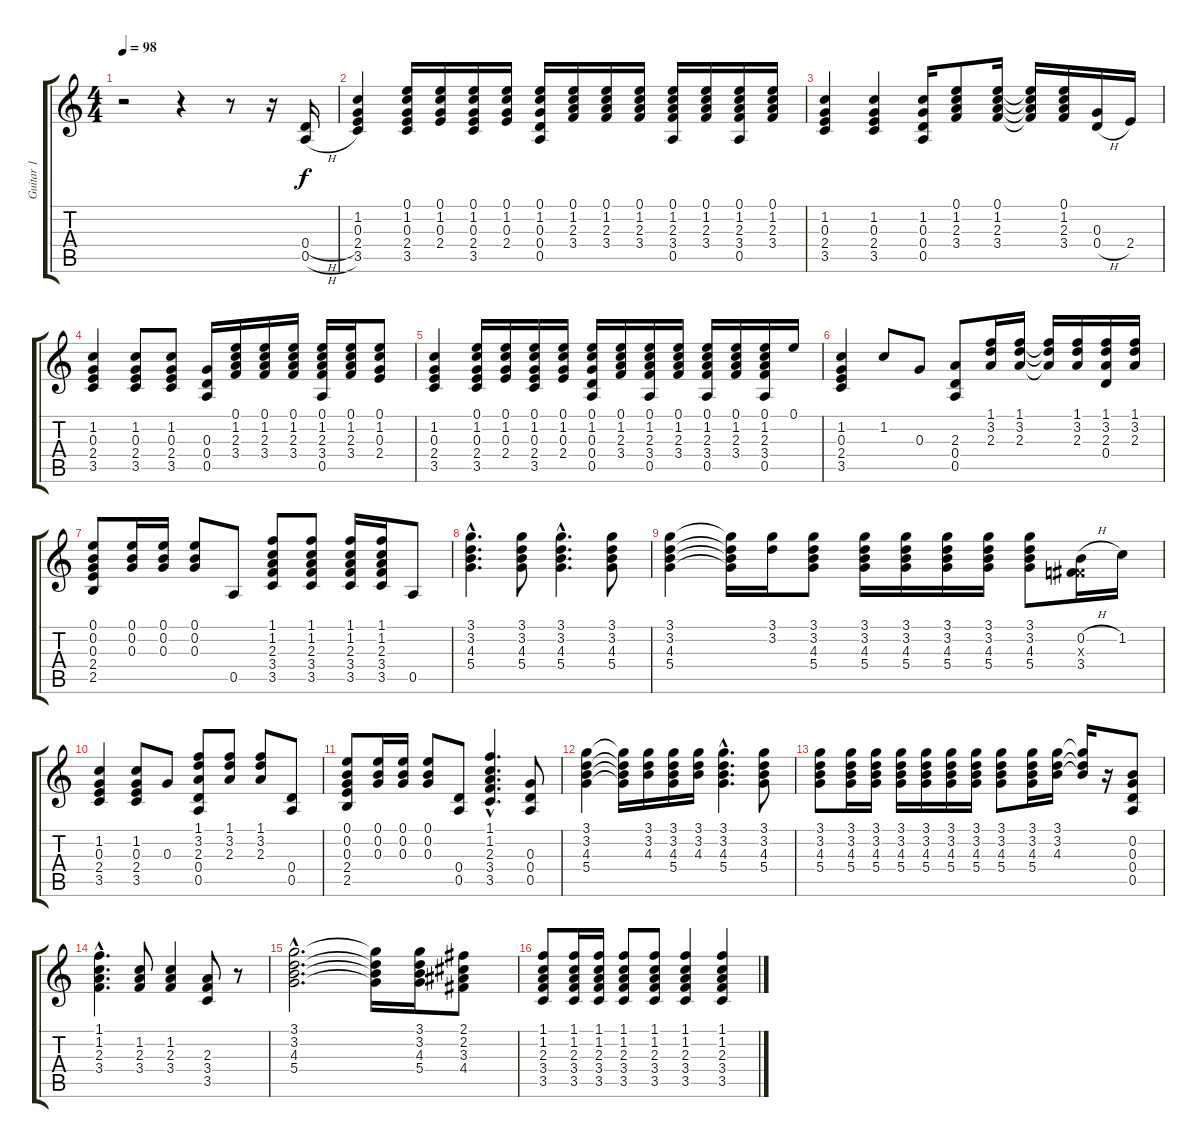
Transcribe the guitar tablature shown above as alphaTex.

\track ("Guitar 1" "Guitar 1") {instrument electricguitarclean}
\staff {score tabs}
\tuning (E4 B3 G3 D3 A2 E2) {hide}
\ts (4 4)
\tempo 98
\clef g2
\ks c
r.2{dy f instrument electricguitarclean} r.4 r.8 r.16 (0.4{h} 0.5{h}).16 |
(1.2 0.3 2.4 3.5).4 (0.1 1.2 0.3 2.4 3.5).16 (0.1 1.2 0.3 2.4).16 (0.1 1.2 0.3 2.4 3.5).16 (0.1 1.2 0.3 2.4).16 (0.1 1.2 0.3 0.4 0.5).16 (0.1 1.2 2.3 3.4).16 (0.1 1.2 2.3 3.4).16 (0.1 1.2 2.3 3.4).16 (0.1 1.2 2.3 3.4 0.5).16 (0.1 1.2 2.3 3.4).16 (0.1 1.2 2.3 3.4 0.5).16 (0.1 1.2 2.3 3.4).16 |
(1.2 0.3 2.4 3.5).4 (1.2 0.3 2.4 3.5).4 (1.2 0.3 0.4 0.5).16 (0.1 1.2 2.3 3.4).8 (0.1 1.2 2.3 3.4).16 (0.1{t} 1.2{t} 2.3{t} 3.4{t}).16 (0.1 1.2 2.3 3.4).16 (0.3 0.4{h}).16 2.4.16 |
(1.2 0.3 2.4 3.5).4 (1.2 0.3 2.4 3.5).8 (1.2 0.3 2.4 3.5).8 (0.3 0.4 0.5).16 (0.1 1.2 2.3 3.4).16 (0.1 1.2 2.3 3.4).16 (0.1 1.2 2.3 3.4).16 (0.1 1.2 2.3 3.4 0.5).16 (0.1 1.2 2.3 3.4).16 (0.1 1.2 0.3 2.4).8 |
(1.2 0.3 2.4 3.5).4 (0.1 1.2 0.3 2.4 3.5).16 (0.1 1.2 0.3 2.4).16 (0.1 1.2 0.3 2.4 3.5).16 (0.1 1.2 0.3 2.4).16 (0.1 1.2 0.3 0.4 0.5).16 (0.1 1.2 2.3 3.4).16 (0.1 1.2 2.3 3.4 0.5).16 (0.1 1.2 2.3 3.4).16 (0.1 1.2 2.3 3.4 0.5).16 (0.1 1.2 2.3 3.4).16 (0.1 1.2 2.3 3.4 0.5).16 0.1.16 |
(1.2 0.3 2.4 3.5).4 1.2.8 0.3.8 (2.3 0.4 0.5).8 (1.1 3.2 2.3).16 (1.1 3.2 2.3).16 (1.1{t} 3.2{t} 2.3{t}).16 (1.1 3.2 2.3).16 (1.1 3.2 2.3 0.4).16 (1.1 3.2 2.3).16 |
(0.1 0.2 0.3 2.4 2.5).8 (0.1 0.2 0.3).16 (0.1 0.2 0.3).16 (0.1 0.2 0.3).8 0.5.8 (1.1 1.2 2.3 3.4 3.5).8 (1.1 1.2 2.3 3.4 3.5).8 (1.1 1.2 2.3 3.4 3.5).16 (1.1 1.2 2.3 3.4 3.5).16 0.5.8 |
(3.1{hac} 3.2{hac} 4.3{hac} 5.4{hac}).4{d} (3.1 3.2 4.3 5.4).8 (3.1{hac} 3.2{hac} 4.3{hac} 5.4{hac}).4{d} (3.1 3.2 4.3 5.4).8 |
(3.1 3.2 4.3 5.4).4 (3.1{t} 3.2{t} 4.3{t} 5.4{t}).16 (3.1 3.2).16 (3.1 3.2 4.3 5.4).8 (3.1 3.2 4.3 5.4).16 (3.1 3.2 4.3 5.4).16 (3.1 3.2 4.3 5.4).16 (3.1 3.2 4.3 5.4).16 (3.1 3.2 4.3 5.4).8 (0.2{h} -1.3{x} 3.4).16 1.2.16 |
(1.2 0.3 2.4 3.5).4 (1.2 0.3 2.4 3.5).8 0.3.8 (1.1 3.2 2.3 0.4 0.5).8 (1.1 3.2 2.3).8 (1.1 3.2 2.3).8 (0.4 0.5).8 |
(0.1 0.2 0.3 2.4 2.5).8 (0.1 0.2 0.3).16 (0.1 0.2 0.3).16 (0.1 0.2 0.3).8 (0.4 0.5).8 (1.1{hac} 1.2{hac} 2.3{hac} 3.4{hac} 3.5{hac}).4{d} (0.3 0.4 0.5).8 |
(3.1 3.2 4.3 5.4).4 (3.1{t} 3.2{t} 4.3{t} 5.4{t}).16 (3.1 3.2 4.3).16 (3.1 3.2 4.3 5.4).16 (3.1 3.2 4.3).16 (3.1{hac} 3.2{hac} 4.3{hac} 5.4{hac}).4{d} (3.1 3.2 4.3 5.4).8 |
(3.1 3.2 4.3 5.4).8 (3.1 3.2 4.3 5.4).16 (3.1 3.2 4.3 5.4).16 (3.1 3.2 4.3 5.4).16 (3.1 3.2 4.3 5.4).16 (3.1 3.2 4.3 5.4).16 (3.1 3.2 4.3 5.4).16 (3.1 3.2 4.3 5.4).8 (3.1 3.2 4.3 5.4).16 (3.1 3.2 4.3).16 (3.1{t} 3.2{t} 4.3{t}).16 r.16 (0.2 0.3 0.4 0.5).8 |
(1.1{hac} 1.2{hac} 2.3{hac} 3.4{hac}).4{d} (1.2 2.3 3.4).8 (1.2 2.3 3.4).4 (2.3 3.4 3.5).8 r.8 |
(3.1{hac} 3.2{hac} 4.3{hac} 5.4{hac}).2{d} (3.1{t} 3.2{t} 4.3{t} 5.4{t}).16 (3.1 3.2 4.3 5.4).16 (2.1 2.2 3.3 4.4).8 |
(1.1 1.2 2.3 3.4 3.5).8 (1.1 1.2 2.3 3.4 3.5).16 (1.1 1.2 2.3 3.4 3.5).16 (1.1 1.2 2.3 3.4 3.5).8 (1.1 1.2 2.3 3.4 3.5).8 (1.1 1.2 2.3 3.4 3.5).4 (1.1 1.2 2.3 3.4 3.5).4
